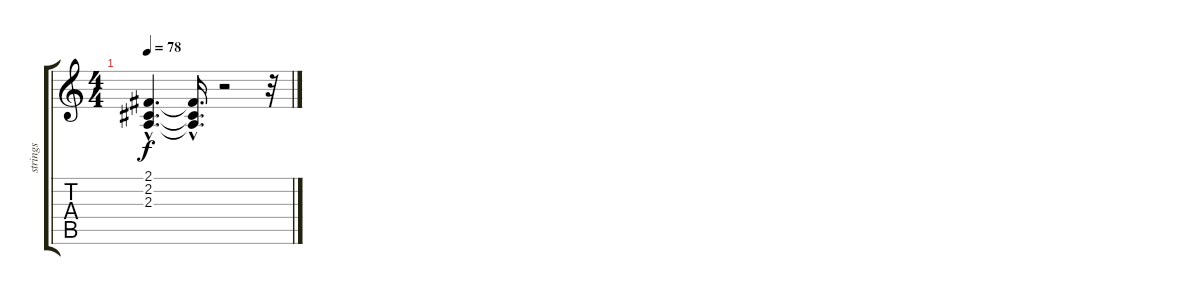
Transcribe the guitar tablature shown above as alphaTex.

\track ("strings" "strings") {instrument stringensemble1}
\staff {score tabs}
\tuning (E4 B3 G3 D3 A2 E2) {hide}
\ts (4 4)
\tempo 78
\clef g2
\ks c
(2.1{hac t} 2.2{hac t} 2.3{hac t}).4{d dy f} (2.1{hac t} 2.2{hac t} 2.3{hac t}).16{d} r.2 r.32
